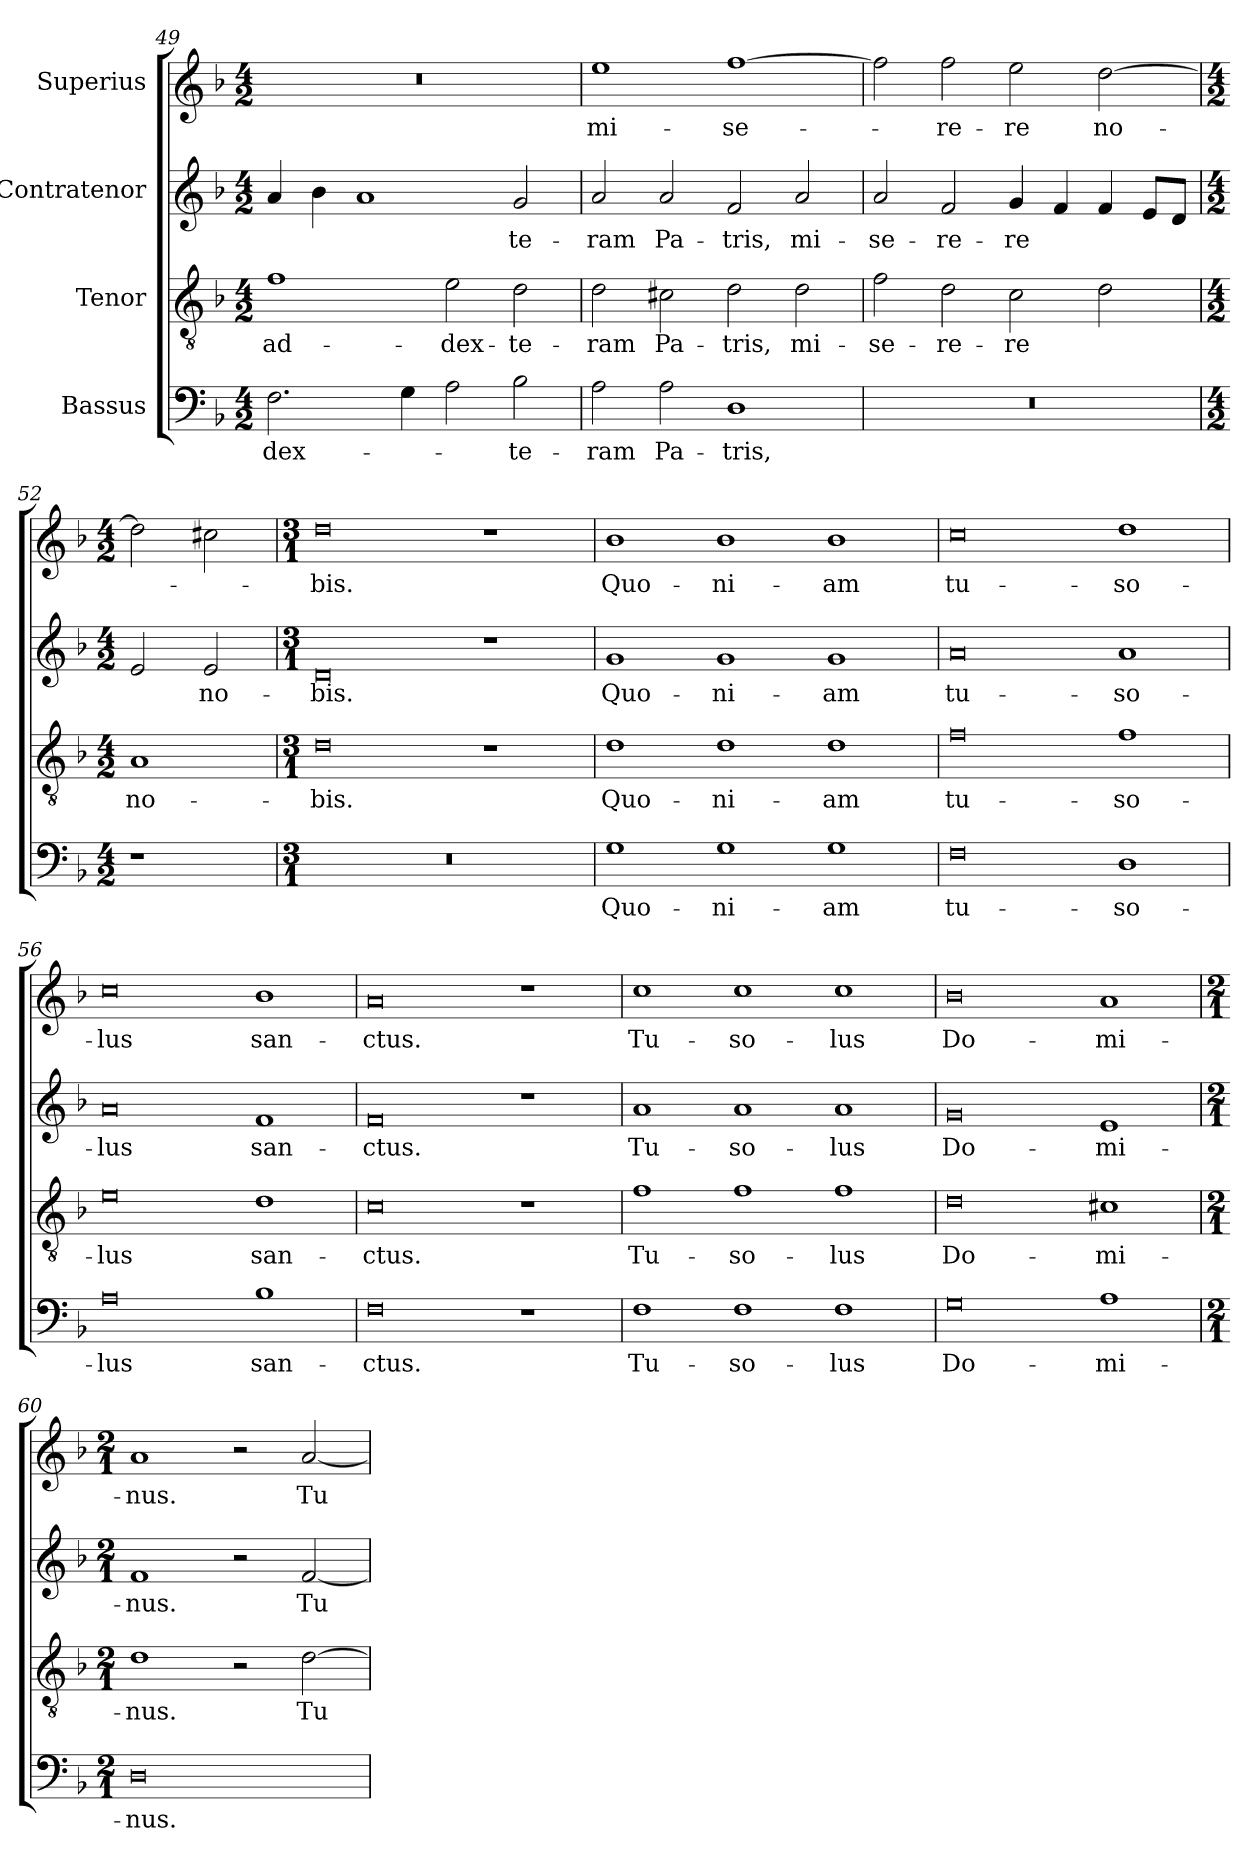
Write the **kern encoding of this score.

**kern	**text	**kern	**text	**kern	**text	**kern	**text
*part4	*part4	*part3	*part3	*part2	*part2	*part1	*part1
*staff4	*staff4	*staff3	*staff3	*staff2	*staff2	*staff1	*staff1
*I"Bassus	*	*I"Tenor	*	*I"Contratenor	*	*I"Superius	*
*clefF4	*	*clefGv2	*	*clefG2	*	*clefG2	*
*k[b-]	*	*k[b-]	*	*k[b-]	*	*k[b-]	*
*M4/2	*	*M4/2	*	*M4/2	*	*M4/2	*
=49	=49	=49	=49	=49	=49	=49	=49
2.F\	dex-	1f\	ad-	4a/	.	0r	.
.	.	.	.	4b-\	.	.	.
.	.	.	.	1a/	.	.	.
4G\	.	.	.	.	.	.	.
2A\	.	2e\	dex-	.	.	.	.
2B-\	-te-	2d\	-te-	2g/	-te-	.	.
=50	=50	=50	=50	=50	=50	=50	=50
2A\	-ram	2d\	-ram	2a/	-ram	1ee\	mi-
2A\	Pa-	2c#X\	Pa-	2a/	Pa-	.	.
1D\	-tris,	2d\	-tris,	2f/	-tris,	[1ff\	-se-
.	.	2d\	mi-	2a/	mi-	.	.
=51	=51	=51	=51	=51	=51	=51	=51
0r	.	2f\	-se-	2a/	-se-	2ff\]	.
.	.	2d\	-re-	2f/	-re-	2ff\	-re-
.	.	2c\	-re	4g/	-re	2ee\	-re
.	.	.	.	4f/	.	.	.
.	.	2d\	.	4f/	.	[2dd\	no-
.	.	.	.	8e/L	.	.	.
.	.	.	.	8d/J	.	.	.
=52	=52	=52	=52	=52	=52	=52	=52
*M4/2	*	*M4/2	*	*M4/2	*	*M4/2	*
1r	.	1A/	no-	2e/	.	2dd\]	.
.	.	.	.	2e/	no-	2cc#X\	.
=53	=53	=53	=53	=53	=53	=53	=53
*M3/1	*	*M3/1	*	*M3/1	*	*M3/1	*
0.r	.	0d\	-bis.	0d/	-bis.	0dd\	-bis.
.	.	1r	.	1r	.	1r	.
=54	=54	=54	=54	=54	=54	=54	=54
1G\	Quo-	1d\	Quo-	1g/	Quo-	1b-\	Quo-
1G\	-ni-	1d\	-ni-	1g/	-ni-	1b-\	-ni-
1G\	-am	1d\	-am	1g/	-am	1b-\	-am
=55	=55	=55	=55	=55	=55	=55	=55
0F\	tu-	0f\	tu-	0a/	tu-	0cc\	tu-
1D\	-so-	1f\	so-	1a/	so-	1dd\	so-
=56	=56	=56	=56	=56	=56	=56	=56
0A\	-lus	0e\	-lus	0a/	-lus	0cc\	-lus
1B-\	san-	1d\	san-	1f/	san-	1b-\	san-
=57	=57	=57	=57	=57	=57	=57	=57
0F\	-ctus.	0c\	-ctus.	0f/	-ctus.	0a/	-ctus.
1r	.	1r	.	1r	.	1r	.
=58	=58	=58	=58	=58	=58	=58	=58
1F\	Tu-	1f\	Tu-	1a/	Tu-	1cc\	Tu-
1F\	so-	1f\	so-	1a/	so-	1cc\	so-
1F\	-lus	1f\	-lus	1a/	-lus	1cc\	-lus
=59	=59	=59	=59	=59	=59	=59	=59
0G\	Do-	0d\	Do-	0g/	Do-	0b-\	Do-
1A\	-mi-	1c#X\	-mi-	1e/	-mi-	1a/	-mi-
=60	=60	=60	=60	=60	=60	=60	=60
*M2/1	*	*M2/1	*	*M2/1	*	*M2/1	*
0D\	-nus.	1d\	-nus.	1f/	-nus.	1a/	-nus.
.	.	2r	.	2r	.	2r	.
.	.	[2d\	Tu-	[2f/	Tu-	[2a/	Tu-
=	=	=	=	=	=	=	=
*-	*-	*-	*-	*-	*-	*-	*-
